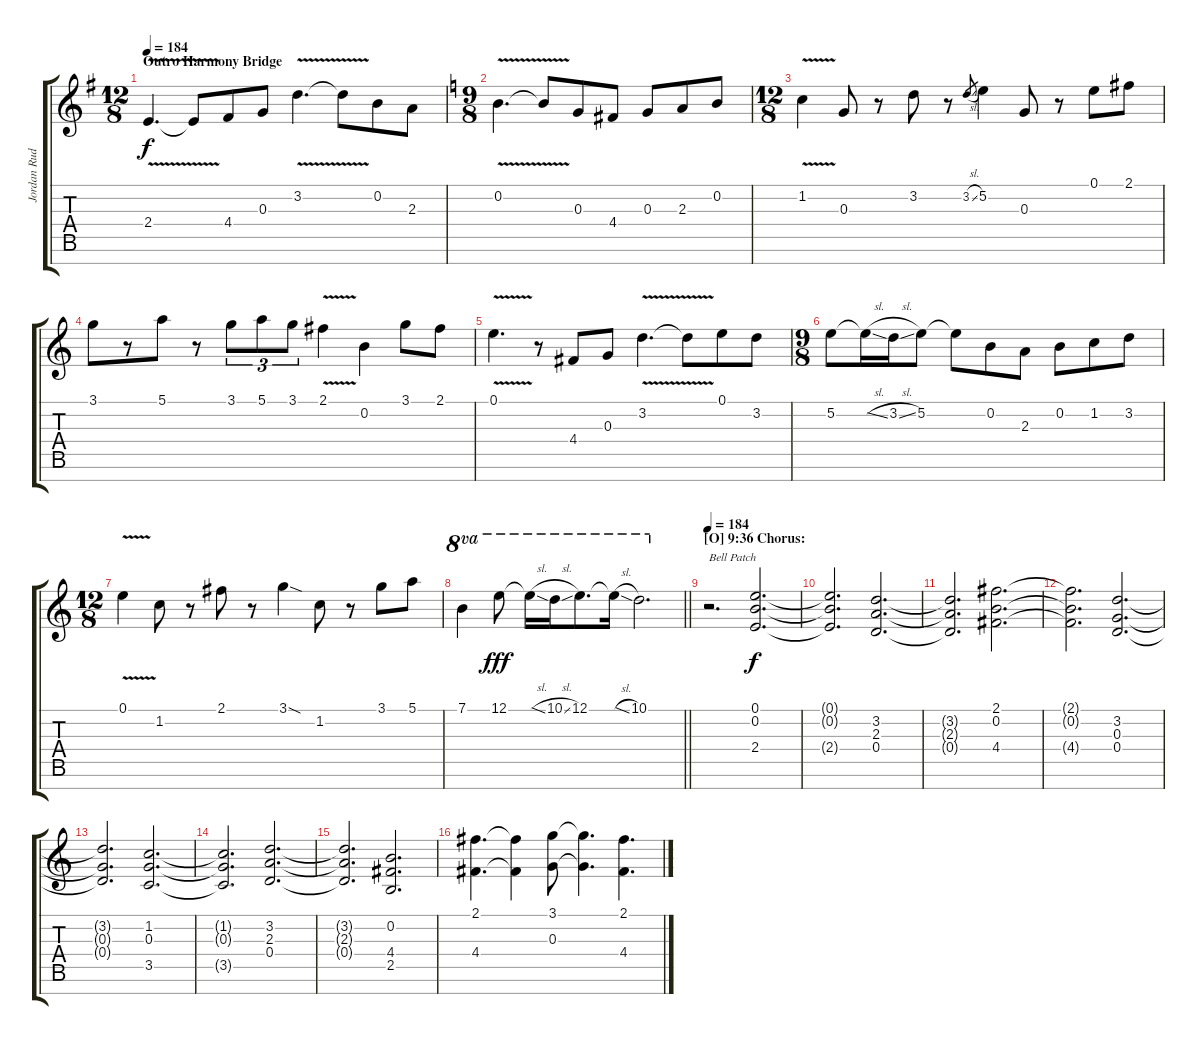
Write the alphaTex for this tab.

\track ("Jordan Rudess - Right Hand" "Jordan Rud") {instrument lead3calliope}
\staff {score tabs}
\tuning (E5 B4 G4 D4 A3 E3 B2) {hide}
\ts (12 8)
\section ("" "Outro Harmony Bridge")
\tempo 184
\clef g2
\ks g
2.4{v}.4{d dy f} 2.4{t}.8 4.4.8 0.3.8 3.2{v}.4{d} 3.2{t}.8 0.2.8 2.3.8 |
\ts (9 8)
\ks c
0.2{v}.4{d} 0.2{t}.8 0.3.8 4.4.8 0.3.8 2.3.8 0.2.8 |
\ts (12 8)
1.2{v}.4 0.3.8 r.8 3.2.8 r.8 3.2{sl}.8{gr} 5.2.4 0.3.8 r.8 0.1.8 2.1.8 |
3.1.8 r.8 5.1.8 r.8 3.1.8{tu (3 2)} 5.1.8{tu (3 2)} 3.1.8{tu (3 2)} 2.1{v}.4 0.2.4 3.1.8 2.1.8 |
0.1{v}.4{d} r.8 4.4.8 0.3.8 3.2{v}.4{d} 3.2{t}.8 0.1.8 3.2.8 |
\ts (9 8)
5.2.8 5.2{sl t}.16 3.2{sl}.16 5.2.8 5.2{t}.8 0.2.8 2.3.8 0.2.8 1.2.8 3.2.8 |
\ts (12 8)
0.1{v}.4 1.2.8 r.8 2.1.8 r.8 3.1{sod}.4 1.2.8 r.8 3.1.8 5.1.8 |
\barLineRight lightlight
7.1.4{ot 8va} 12.1.8{ot 8va dy fff} 12.1{sl t}.16{ot 8va} 10.1{sl}.16{ot 8va} 12.1.8{d ot 8va} 12.1{sl t}.16{ot 8va} 10.1.2{d ot 8va} |
\section ("" "[O] 9:36 Chorus:")
\tempo 184
r.2{d txt "Bell Patch" instrument fx1rain} (0.1 0.2 2.4).2{d dy f} |
(0.1{t} 0.2{t} 2.4{t}).2{d} (3.2 2.3 0.4).2{d} |
(3.2{t} 2.3{t} 0.4{t}).2{d} (2.1 0.2 4.4).2{d} |
(2.1{t} 0.2{t} 4.4{t}).2{d} (3.2 0.3 0.4).2{d} |
(3.2{t} 0.3{t} 0.4{t}).2{d} (1.2 0.3 3.5).2{d} |
(1.2{t} 0.3{t} 3.5{t}).2{d} (3.2 2.3 0.4).2{d} |
(3.2{t} 2.3{t} 0.4{t}).2{d} (0.2 4.4 2.5).2{d} |
(2.1 4.4).4{d} (2.1{t} 4.4{t}).4 (3.1 0.3).8 (3.1{t} 0.3{t}).4{d} (2.1 4.4).4{d}
